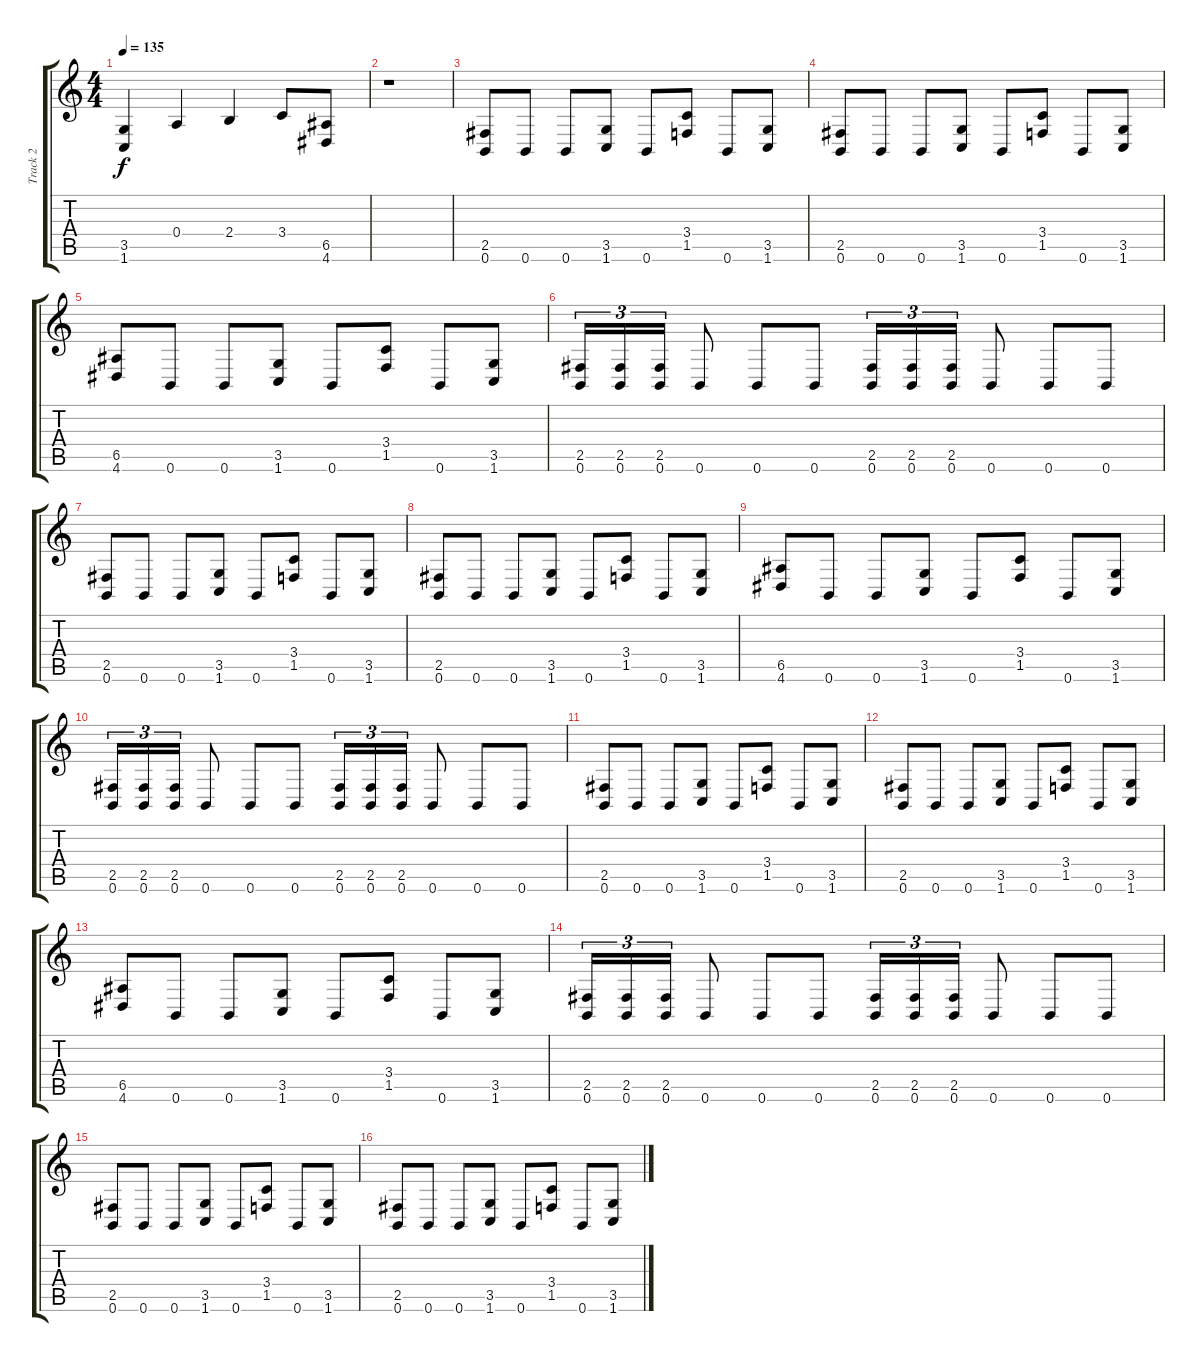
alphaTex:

\track ("Track 2" "Track 2") {instrument overdrivenguitar}
\staff {score tabs}
\tuning (B3 Gb3 D3 A2 E2 B1) {hide}
\ts (4 4)
\tempo 135
\clef g2
\ks c
(3.5{t} 1.6{t}).4{dy f} 0.4.4 2.4.4 3.4.8 (6.5 4.6).8 |
r.1 |
(2.5 0.6).8 0.6.8 0.6.8 (3.5 1.6).8 0.6.8 (3.4 1.5).8 0.6.8 (3.5 1.6).8 |
(2.5 0.6).8 0.6.8 0.6.8 (3.5 1.6).8 0.6.8 (3.4 1.5).8 0.6.8 (3.5 1.6).8 |
(6.5 4.6).8 0.6.8 0.6.8 (3.5 1.6).8 0.6.8 (3.4 1.5).8 0.6.8 (3.5 1.6).8 |
(2.5 0.6).16{tu (3 2)} (2.5 0.6).16{tu (3 2)} (2.5 0.6).16{tu (3 2)} 0.6.8 0.6.8 0.6.8 (2.5 0.6).16{tu (3 2)} (2.5 0.6).16{tu (3 2)} (2.5 0.6).16{tu (3 2)} 0.6.8 0.6.8 0.6.8 |
(2.5 0.6).8 0.6.8 0.6.8 (3.5 1.6).8 0.6.8 (3.4 1.5).8 0.6.8 (3.5 1.6).8 |
(2.5 0.6).8 0.6.8 0.6.8 (3.5 1.6).8 0.6.8 (3.4 1.5).8 0.6.8 (3.5 1.6).8 |
(6.5 4.6).8 0.6.8 0.6.8 (3.5 1.6).8 0.6.8 (3.4 1.5).8 0.6.8 (3.5 1.6).8 |
(2.5 0.6).16{tu (3 2)} (2.5 0.6).16{tu (3 2)} (2.5 0.6).16{tu (3 2)} 0.6.8 0.6.8 0.6.8 (2.5 0.6).16{tu (3 2)} (2.5 0.6).16{tu (3 2)} (2.5 0.6).16{tu (3 2)} 0.6.8 0.6.8 0.6.8 |
(2.5 0.6).8 0.6.8 0.6.8 (3.5 1.6).8 0.6.8 (3.4 1.5).8 0.6.8 (3.5 1.6).8 |
(2.5 0.6).8 0.6.8 0.6.8 (3.5 1.6).8 0.6.8 (3.4 1.5).8 0.6.8 (3.5 1.6).8 |
(6.5 4.6).8 0.6.8 0.6.8 (3.5 1.6).8 0.6.8 (3.4 1.5).8 0.6.8 (3.5 1.6).8 |
(2.5 0.6).16{tu (3 2)} (2.5 0.6).16{tu (3 2)} (2.5 0.6).16{tu (3 2)} 0.6.8 0.6.8 0.6.8 (2.5 0.6).16{tu (3 2)} (2.5 0.6).16{tu (3 2)} (2.5 0.6).16{tu (3 2)} 0.6.8 0.6.8 0.6.8 |
(2.5 0.6).8 0.6.8 0.6.8 (3.5 1.6).8 0.6.8 (3.4 1.5).8 0.6.8 (3.5 1.6).8 |
(2.5 0.6).8 0.6.8 0.6.8 (3.5 1.6).8 0.6.8 (3.4 1.5).8 0.6.8 (3.5 1.6).8
